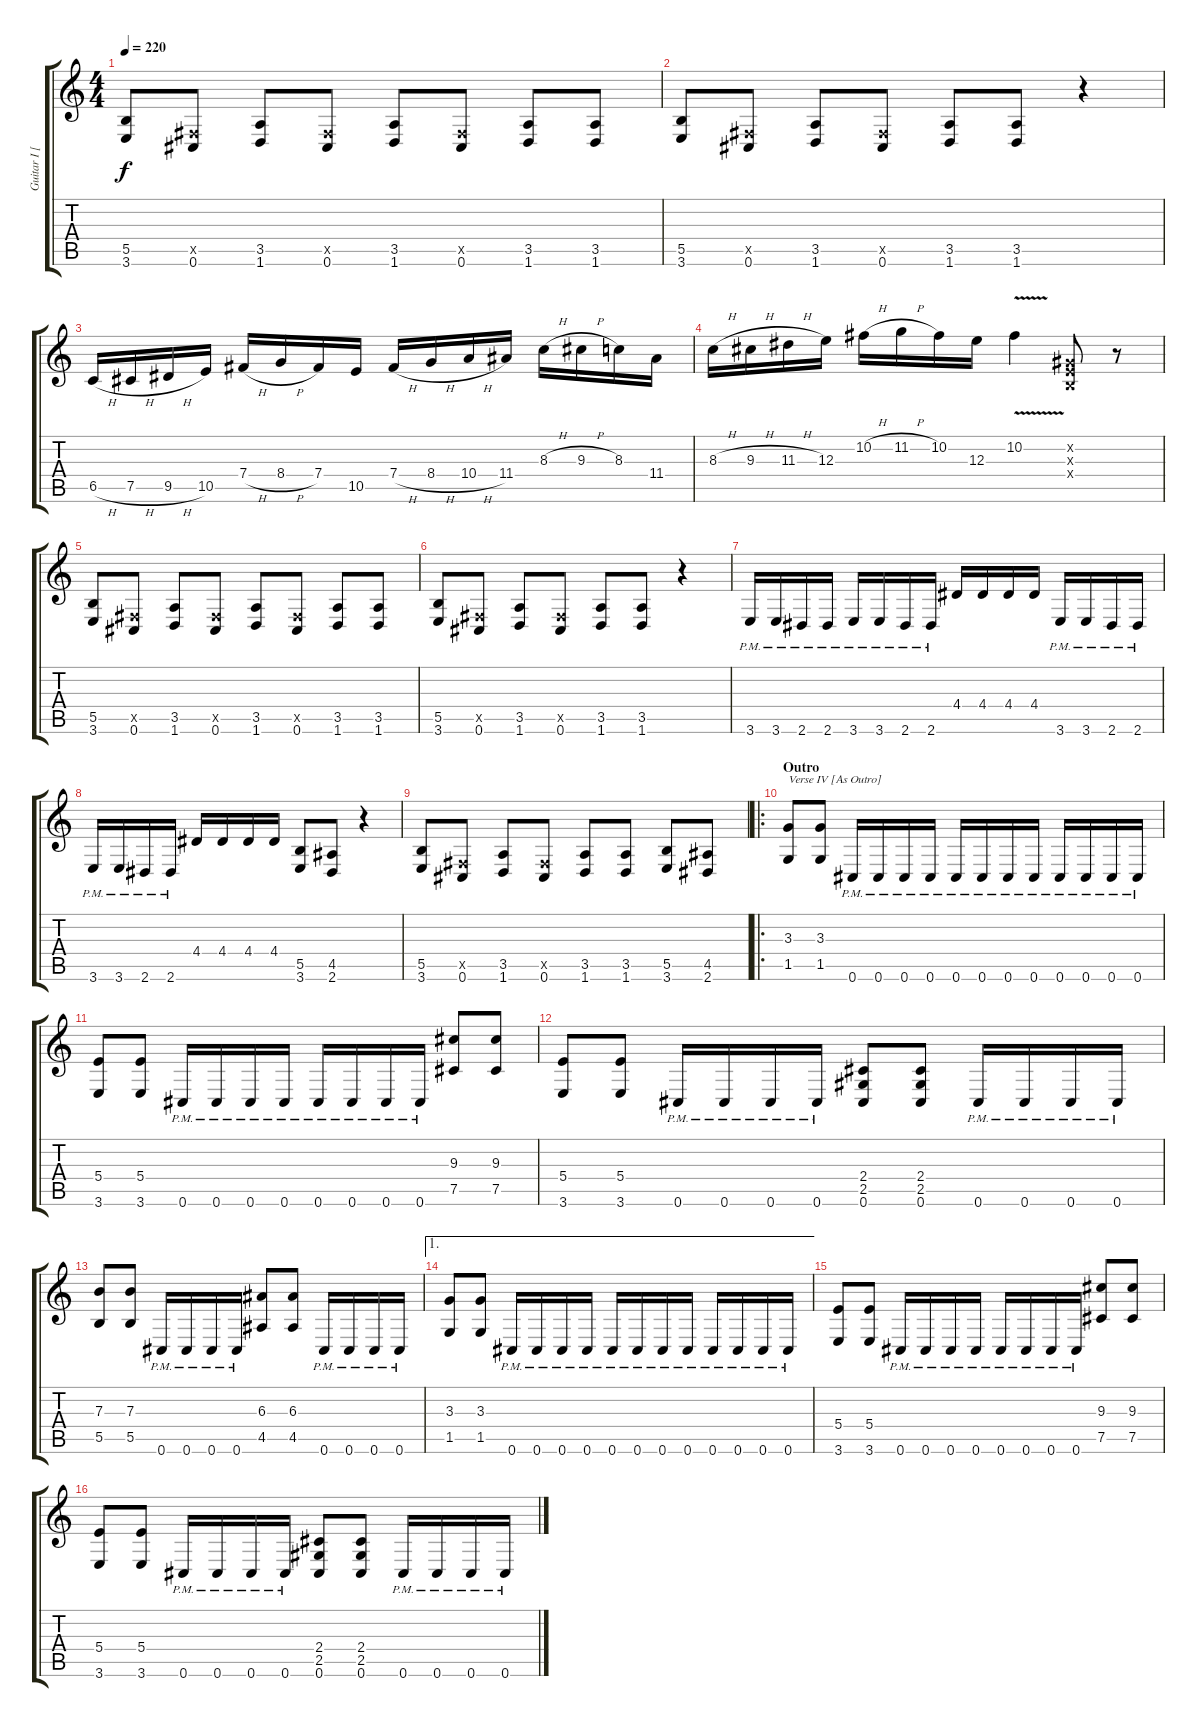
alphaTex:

\track ("Guitar I [Vogg]" "Guitar I [") {instrument distortionguitar}
\staff {score tabs}
\tuning (Db4 Ab3 E3 B2 Gb2 Db2) {hide}
\ts (4 4)
\tempo 220
\clef g2
\ks c
(5.5 3.6).8{dy f} (0.5{x} 0.6).8 (3.5 1.6).8 (0.5{x} 0.6).8 (3.5 1.6).8 (0.5{x} 0.6).8 (3.5 1.6).8 (3.5 1.6).8 |
(5.5 3.6).8 (0.5{x} 0.6).8 (3.5 1.6).8 (0.5{x} 0.6).8 (3.5 1.6).8 (3.5 1.6).8 r.4 |
6.5{h}.16 7.5{h}.16 9.5{h}.16 10.5.16 7.4{h}.16 8.4{h}.16 7.4.16 10.5.16 7.4{h}.16 8.4{h}.16 10.4{h}.16 11.4.16 8.3{h}.16 9.3{h}.16 8.3.16 11.4.16 |
8.3{h}.16 9.3{h}.16 11.3{h}.16 12.3.16 10.2{h}.16 11.2{h}.16 10.2.16 12.3.16 10.2{v}.4 (0.2{x} 0.3{x} 0.4{x}).8 r.8 |
(5.5 3.6).8 (0.5{x} 0.6).8 (3.5 1.6).8 (0.5{x} 0.6).8 (3.5 1.6).8 (0.5{x} 0.6).8 (3.5 1.6).8 (3.5 1.6).8 |
(5.5 3.6).8 (0.5{x} 0.6).8 (3.5 1.6).8 (0.5{x} 0.6).8 (3.5 1.6).8 (3.5 1.6).8 r.4 |
3.6{pm}.16 3.6{pm}.16 2.6{pm}.16 2.6{pm}.16 3.6{pm}.16 3.6{pm}.16 2.6{pm}.16 2.6{pm}.16 4.4.16 4.4.16 4.4.16 4.4.16 3.6{pm}.16 3.6{pm}.16 2.6{pm}.16 2.6{pm}.16 |
3.6{pm}.16 3.6{pm}.16 2.6{pm}.16 2.6{pm}.16 4.4.16 4.4.16 4.4.16 4.4.16 (5.5 3.6).8 (4.5 2.6).8 r.4 |
(5.5 3.6).8 (0.5{x} 0.6).8 (3.5 1.6).8 (0.5{x} 0.6).8 (3.5 1.6).8 (3.5 1.6).8 (5.5 3.6).8 (4.5 2.6).8 |
\ro
\section ("" "Outro")
(3.3 1.5).8{txt "Verse IV [As Outro]"} (3.3 1.5).8 0.6{pm}.16 0.6{pm}.16 0.6{pm}.16 0.6{pm}.16 0.6{pm}.16 0.6{pm}.16 0.6{pm}.16 0.6{pm}.16 0.6{pm}.16 0.6{pm}.16 0.6{pm}.16 0.6{pm}.16 |
(5.4 3.6).8 (5.4 3.6).8 0.6{pm}.16 0.6{pm}.16 0.6{pm}.16 0.6{pm}.16 0.6{pm}.16 0.6{pm}.16 0.6{pm}.16 0.6{pm}.16 (9.3 7.5).8 (9.3 7.5).8 |
(5.4 3.6).8 (5.4 3.6).8 0.6{pm}.16 0.6{pm}.16 0.6{pm}.16 0.6{pm}.16 (2.4 2.5 0.6).8 (2.4 2.5 0.6).8 0.6{pm}.16 0.6{pm}.16 0.6{pm}.16 0.6{pm}.16 |
(7.3 5.5).8 (7.3 5.5).8 0.6{pm}.16 0.6{pm}.16 0.6{pm}.16 0.6{pm}.16 (6.3 4.5).8 (6.3 4.5).8 0.6{pm}.16 0.6{pm}.16 0.6{pm}.16 0.6{pm}.16 |
\ae 1
(3.3 1.5).8 (3.3 1.5).8 0.6{pm}.16 0.6{pm}.16 0.6{pm}.16 0.6{pm}.16 0.6{pm}.16 0.6{pm}.16 0.6{pm}.16 0.6{pm}.16 0.6{pm}.16 0.6{pm}.16 0.6{pm}.16 0.6{pm}.16 |
(5.4 3.6).8 (5.4 3.6).8 0.6{pm}.16 0.6{pm}.16 0.6{pm}.16 0.6{pm}.16 0.6{pm}.16 0.6{pm}.16 0.6{pm}.16 0.6{pm}.16 (9.3 7.5).8 (9.3 7.5).8 |
(5.4 3.6).8 (5.4 3.6).8 0.6{pm}.16 0.6{pm}.16 0.6{pm}.16 0.6{pm}.16 (2.4 2.5 0.6).8 (2.4 2.5 0.6).8 0.6{pm}.16 0.6{pm}.16 0.6{pm}.16 0.6{pm}.16
